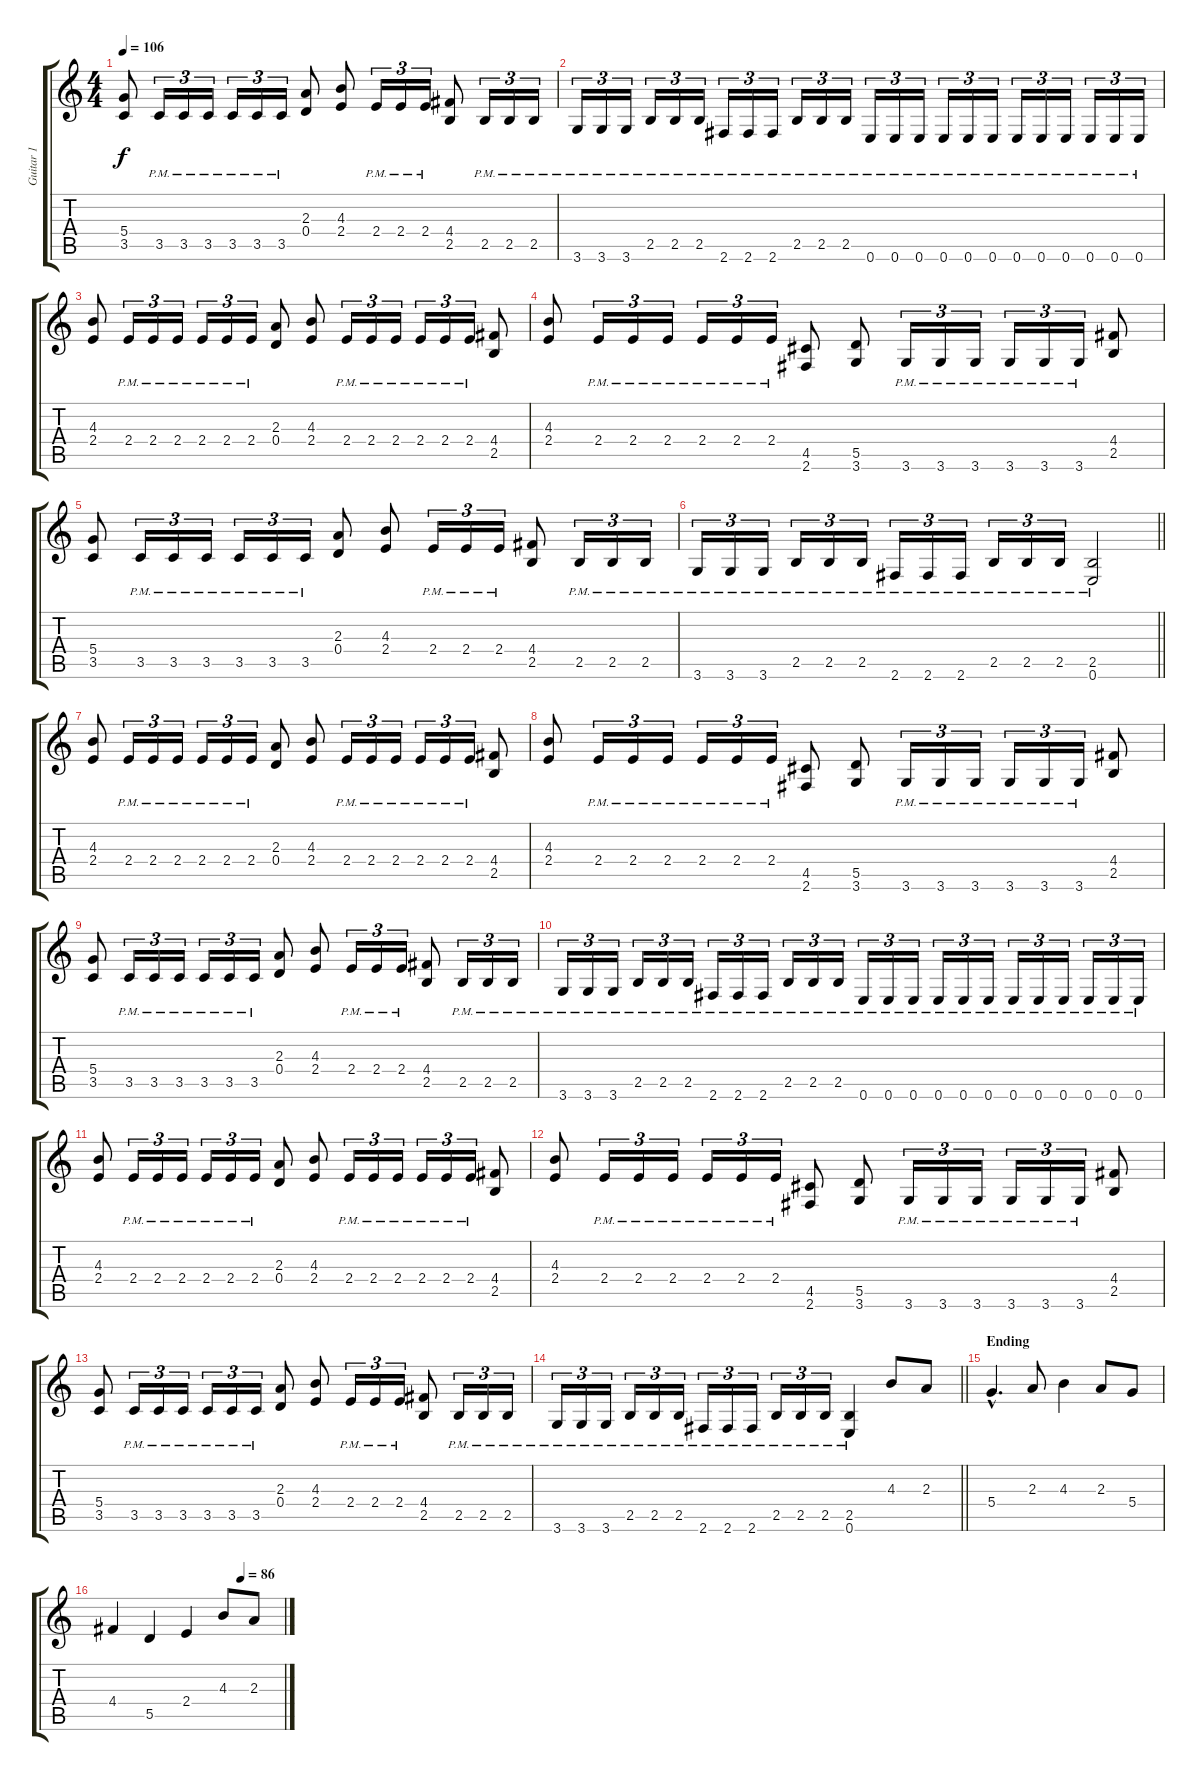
\track ("Guitar 1" "Guitar 1") {instrument distortionguitar}
\staff {score tabs}
\tuning (E4 B3 G3 D3 A2 E2) {hide}
\ts (4 4)
\tempo 106
\clef g2
\ks c
(5.4 3.5).8{dy f} 3.5{pm}.16{tu (3 2)} 3.5{pm}.16{tu (3 2)} 3.5{pm}.16{tu (3 2)} 3.5{pm}.16{tu (3 2)} 3.5{pm}.16{tu (3 2)} 3.5{pm}.16{tu (3 2)} (2.3 0.4).8 (4.3 2.4).8 2.4{pm}.16{tu (3 2)} 2.4{pm}.16{tu (3 2)} 2.4{pm}.16{tu (3 2)} (4.4 2.5).8 2.5{pm}.16{tu (3 2)} 2.5{pm}.16{tu (3 2)} 2.5{pm}.16{tu (3 2)} |
3.6{pm}.16{tu (3 2)} 3.6{pm}.16{tu (3 2)} 3.6{pm}.16{tu (3 2)} 2.5{pm}.16{tu (3 2)} 2.5{pm}.16{tu (3 2)} 2.5{pm}.16{tu (3 2)} 2.6{pm}.16{tu (3 2)} 2.6{pm}.16{tu (3 2)} 2.6{pm}.16{tu (3 2)} 2.5{pm}.16{tu (3 2)} 2.5{pm}.16{tu (3 2)} 2.5{pm}.16{tu (3 2)} 0.6{pm}.16{tu (3 2)} 0.6{pm}.16{tu (3 2)} 0.6{pm}.16{tu (3 2)} 0.6{pm}.16{tu (3 2)} 0.6{pm}.16{tu (3 2)} 0.6{pm}.16{tu (3 2)} 0.6{pm}.16{tu (3 2)} 0.6{pm}.16{tu (3 2)} 0.6{pm}.16{tu (3 2)} 0.6{pm}.16{tu (3 2)} 0.6{pm}.16{tu (3 2)} 0.6{pm}.16{tu (3 2)} |
(4.3 2.4).8 2.4{pm}.16{tu (3 2)} 2.4{pm}.16{tu (3 2)} 2.4{pm}.16{tu (3 2)} 2.4{pm}.16{tu (3 2)} 2.4{pm}.16{tu (3 2)} 2.4{pm}.16{tu (3 2)} (2.3 0.4).8 (4.3 2.4).8 2.4{pm}.16{tu (3 2)} 2.4{pm}.16{tu (3 2)} 2.4{pm}.16{tu (3 2)} 2.4{pm}.16{tu (3 2)} 2.4{pm}.16{tu (3 2)} 2.4{pm}.16{tu (3 2)} (4.4 2.5).8 |
(4.3 2.4).8 2.4{pm}.16{tu (3 2)} 2.4{pm}.16{tu (3 2)} 2.4{pm}.16{tu (3 2)} 2.4{pm}.16{tu (3 2)} 2.4{pm}.16{tu (3 2)} 2.4{pm}.16{tu (3 2)} (4.5 2.6).8 (5.5 3.6).8 3.6{pm}.16{tu (3 2)} 3.6{pm}.16{tu (3 2)} 3.6{pm}.16{tu (3 2)} 3.6{pm}.16{tu (3 2)} 3.6{pm}.16{tu (3 2)} 3.6{pm}.16{tu (3 2)} (4.4 2.5).8 |
(5.4 3.5).8 3.5{pm}.16{tu (3 2)} 3.5{pm}.16{tu (3 2)} 3.5{pm}.16{tu (3 2)} 3.5{pm}.16{tu (3 2)} 3.5{pm}.16{tu (3 2)} 3.5{pm}.16{tu (3 2)} (2.3 0.4).8 (4.3 2.4).8 2.4{pm}.16{tu (3 2)} 2.4{pm}.16{tu (3 2)} 2.4{pm}.16{tu (3 2)} (4.4 2.5).8 2.5{pm}.16{tu (3 2)} 2.5{pm}.16{tu (3 2)} 2.5{pm}.16{tu (3 2)} |
\barLineRight lightlight
3.6{pm}.16{tu (3 2)} 3.6{pm}.16{tu (3 2)} 3.6{pm}.16{tu (3 2)} 2.5{pm}.16{tu (3 2)} 2.5{pm}.16{tu (3 2)} 2.5{pm}.16{tu (3 2)} 2.6{pm}.16{tu (3 2)} 2.6{pm}.16{tu (3 2)} 2.6{pm}.16{tu (3 2)} 2.5{pm}.16{tu (3 2)} 2.5{pm}.16{tu (3 2)} 2.5{pm}.16{tu (3 2)} (2.5 0.6{pm}).2 |
\section ("" "")
(4.3 2.4).8{instrument distortionguitar} 2.4{pm}.16{tu (3 2)} 2.4{pm}.16{tu (3 2)} 2.4{pm}.16{tu (3 2)} 2.4{pm}.16{tu (3 2)} 2.4{pm}.16{tu (3 2)} 2.4{pm}.16{tu (3 2)} (2.3 0.4).8 (4.3 2.4).8 2.4{pm}.16{tu (3 2)} 2.4{pm}.16{tu (3 2)} 2.4{pm}.16{tu (3 2)} 2.4{pm}.16{tu (3 2)} 2.4{pm}.16{tu (3 2)} 2.4{pm}.16{tu (3 2)} (4.4 2.5).8 |
(4.3 2.4).8 2.4{pm}.16{tu (3 2)} 2.4{pm}.16{tu (3 2)} 2.4{pm}.16{tu (3 2)} 2.4{pm}.16{tu (3 2)} 2.4{pm}.16{tu (3 2)} 2.4{pm}.16{tu (3 2)} (4.5 2.6).8 (5.5 3.6).8 3.6{pm}.16{tu (3 2)} 3.6{pm}.16{tu (3 2)} 3.6{pm}.16{tu (3 2)} 3.6{pm}.16{tu (3 2)} 3.6{pm}.16{tu (3 2)} 3.6{pm}.16{tu (3 2)} (4.4 2.5).8 |
(5.4 3.5).8 3.5{pm}.16{tu (3 2)} 3.5{pm}.16{tu (3 2)} 3.5{pm}.16{tu (3 2)} 3.5{pm}.16{tu (3 2)} 3.5{pm}.16{tu (3 2)} 3.5{pm}.16{tu (3 2)} (2.3 0.4).8 (4.3 2.4).8 2.4{pm}.16{tu (3 2)} 2.4{pm}.16{tu (3 2)} 2.4{pm}.16{tu (3 2)} (4.4 2.5).8 2.5{pm}.16{tu (3 2)} 2.5{pm}.16{tu (3 2)} 2.5{pm}.16{tu (3 2)} |
3.6{pm}.16{tu (3 2)} 3.6{pm}.16{tu (3 2)} 3.6{pm}.16{tu (3 2)} 2.5{pm}.16{tu (3 2)} 2.5{pm}.16{tu (3 2)} 2.5{pm}.16{tu (3 2)} 2.6{pm}.16{tu (3 2)} 2.6{pm}.16{tu (3 2)} 2.6{pm}.16{tu (3 2)} 2.5{pm}.16{tu (3 2)} 2.5{pm}.16{tu (3 2)} 2.5{pm}.16{tu (3 2)} 0.6{pm}.16{tu (3 2)} 0.6{pm}.16{tu (3 2)} 0.6{pm}.16{tu (3 2)} 0.6{pm}.16{tu (3 2)} 0.6{pm}.16{tu (3 2)} 0.6{pm}.16{tu (3 2)} 0.6{pm}.16{tu (3 2)} 0.6{pm}.16{tu (3 2)} 0.6{pm}.16{tu (3 2)} 0.6{pm}.16{tu (3 2)} 0.6{pm}.16{tu (3 2)} 0.6{pm}.16{tu (3 2)} |
(4.3 2.4).8 2.4{pm}.16{tu (3 2)} 2.4{pm}.16{tu (3 2)} 2.4{pm}.16{tu (3 2)} 2.4{pm}.16{tu (3 2)} 2.4{pm}.16{tu (3 2)} 2.4{pm}.16{tu (3 2)} (2.3 0.4).8 (4.3 2.4).8 2.4{pm}.16{tu (3 2)} 2.4{pm}.16{tu (3 2)} 2.4{pm}.16{tu (3 2)} 2.4{pm}.16{tu (3 2)} 2.4{pm}.16{tu (3 2)} 2.4{pm}.16{tu (3 2)} (4.4 2.5).8 |
(4.3 2.4).8 2.4{pm}.16{tu (3 2)} 2.4{pm}.16{tu (3 2)} 2.4{pm}.16{tu (3 2)} 2.4{pm}.16{tu (3 2)} 2.4{pm}.16{tu (3 2)} 2.4{pm}.16{tu (3 2)} (4.5 2.6).8 (5.5 3.6).8 3.6{pm}.16{tu (3 2)} 3.6{pm}.16{tu (3 2)} 3.6{pm}.16{tu (3 2)} 3.6{pm}.16{tu (3 2)} 3.6{pm}.16{tu (3 2)} 3.6{pm}.16{tu (3 2)} (4.4 2.5).8 |
(5.4 3.5).8 3.5{pm}.16{tu (3 2)} 3.5{pm}.16{tu (3 2)} 3.5{pm}.16{tu (3 2)} 3.5{pm}.16{tu (3 2)} 3.5{pm}.16{tu (3 2)} 3.5{pm}.16{tu (3 2)} (2.3 0.4).8 (4.3 2.4).8 2.4{pm}.16{tu (3 2)} 2.4{pm}.16{tu (3 2)} 2.4{pm}.16{tu (3 2)} (4.4 2.5).8 2.5{pm}.16{tu (3 2)} 2.5{pm}.16{tu (3 2)} 2.5{pm}.16{tu (3 2)} |
\barLineRight lightlight
3.6{pm}.16{tu (3 2)} 3.6{pm}.16{tu (3 2)} 3.6{pm}.16{tu (3 2)} 2.5{pm}.16{tu (3 2)} 2.5{pm}.16{tu (3 2)} 2.5{pm}.16{tu (3 2)} 2.6{pm}.16{tu (3 2)} 2.6{pm}.16{tu (3 2)} 2.6{pm}.16{tu (3 2)} 2.5{pm}.16{tu (3 2)} 2.5{pm}.16{tu (3 2)} 2.5{pm}.16{tu (3 2)} (2.5 0.6{pm}).4 4.3.8 2.3.8 |
\section ("" "Ending")
5.4{hac}.4{d} 2.3.8 4.3.4 2.3.8 5.4.8 |
\tempo (86 0.75)
4.4.4 5.5.4 2.4.4 4.3.8 2.3.8
